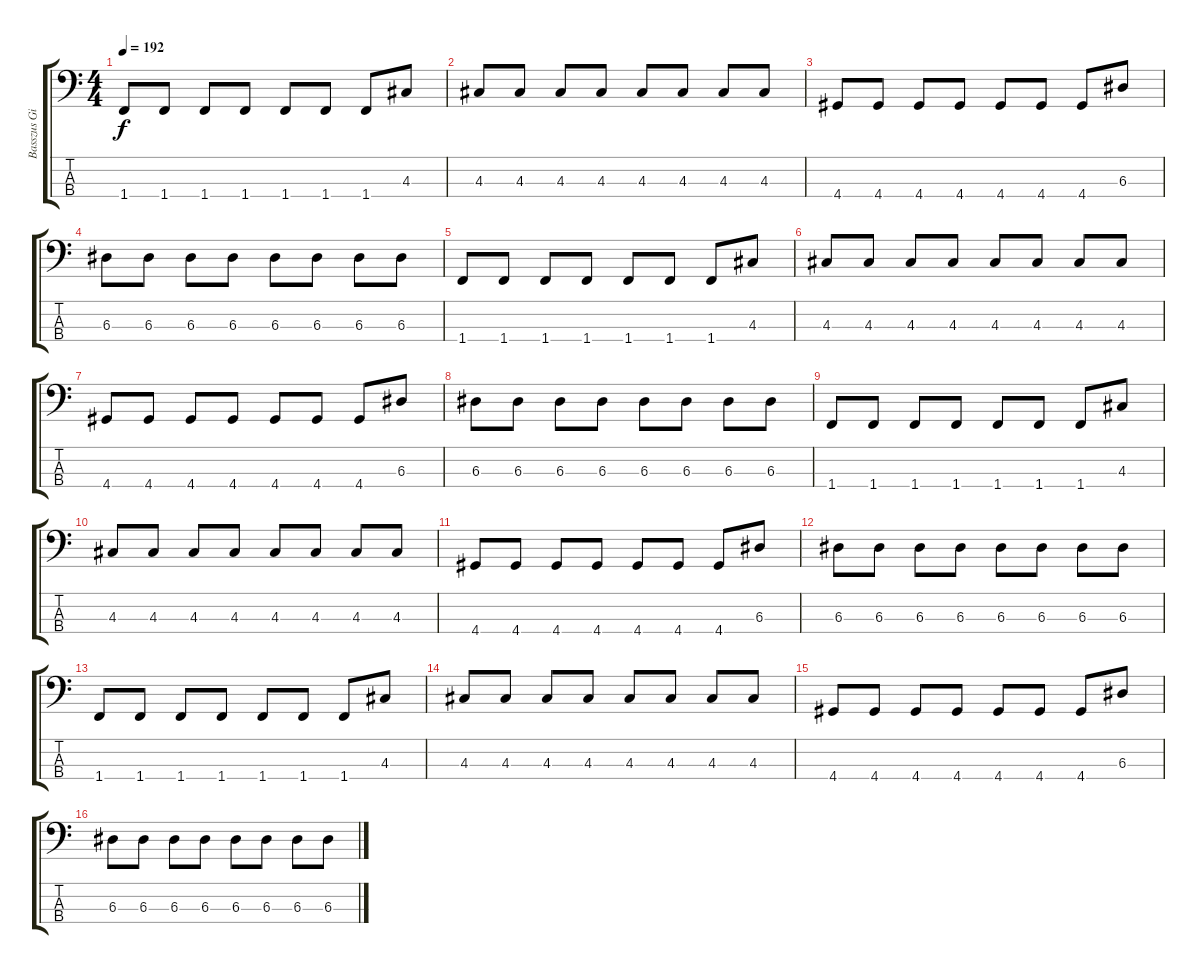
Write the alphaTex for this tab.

\track ("Basszus Gitár" "Basszus Gi") {instrument electricbasspick}
\staff {score tabs}
\tuning (G2 D2 A1 E1) {hide}
\ts (4 4)
\tempo 192
\clef f4
\ks c
1.4.8{dy f} 1.4.8 1.4.8 1.4.8 1.4.8 1.4.8 1.4.8 4.3.8 |
4.3.8 4.3.8 4.3.8 4.3.8 4.3.8 4.3.8 4.3.8 4.3.8 |
4.4.8 4.4.8 4.4.8 4.4.8 4.4.8 4.4.8 4.4.8 6.3.8 |
6.3.8 6.3.8 6.3.8 6.3.8 6.3.8 6.3.8 6.3.8 6.3.8 |
1.4.8 1.4.8 1.4.8 1.4.8 1.4.8 1.4.8 1.4.8 4.3.8 |
4.3.8 4.3.8 4.3.8 4.3.8 4.3.8 4.3.8 4.3.8 4.3.8 |
4.4.8 4.4.8 4.4.8 4.4.8 4.4.8 4.4.8 4.4.8 6.3.8 |
6.3.8 6.3.8 6.3.8 6.3.8 6.3.8 6.3.8 6.3.8 6.3.8 |
1.4.8 1.4.8 1.4.8 1.4.8 1.4.8 1.4.8 1.4.8 4.3.8 |
4.3.8 4.3.8 4.3.8 4.3.8 4.3.8 4.3.8 4.3.8 4.3.8 |
4.4.8 4.4.8 4.4.8 4.4.8 4.4.8 4.4.8 4.4.8 6.3.8 |
6.3.8 6.3.8 6.3.8 6.3.8 6.3.8 6.3.8 6.3.8 6.3.8 |
1.4.8 1.4.8 1.4.8 1.4.8 1.4.8 1.4.8 1.4.8 4.3.8 |
4.3.8 4.3.8 4.3.8 4.3.8 4.3.8 4.3.8 4.3.8 4.3.8 |
4.4.8 4.4.8 4.4.8 4.4.8 4.4.8 4.4.8 4.4.8 6.3.8 |
6.3.8 6.3.8 6.3.8 6.3.8 6.3.8 6.3.8 6.3.8 6.3.8
